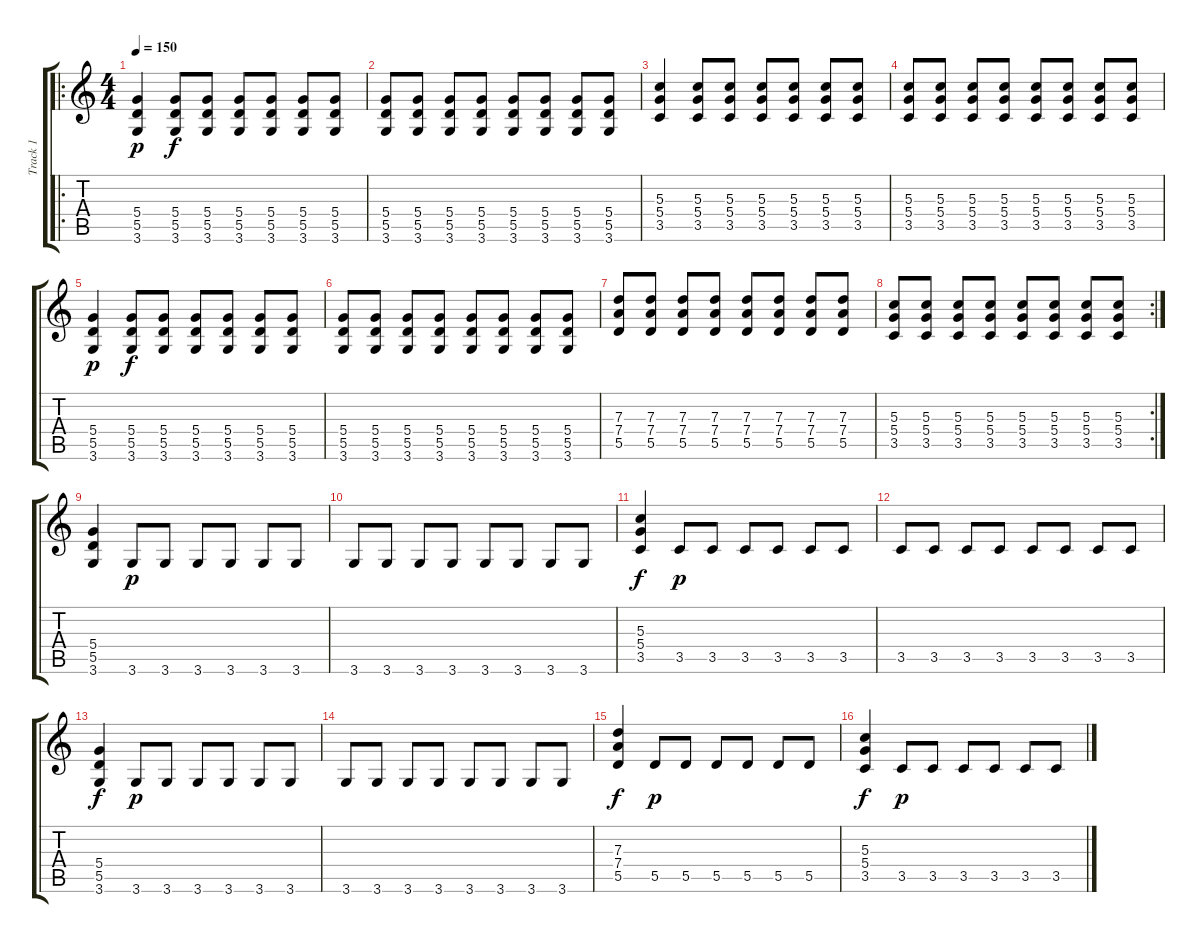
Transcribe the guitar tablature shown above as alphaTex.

\track ("Track 1" "Track 1") {instrument overdrivenguitar}
\staff {score tabs}
\tuning (E4 B3 G3 D3 A2 E2) {hide}
\ro
\ts (4 4)
\tempo 150
\clef g2
\ks c
(5.4 5.5 3.6).4{dy p} (5.4 5.5 3.6).8{dy f} (5.4 5.5 3.6).8 (5.4 5.5 3.6).8 (5.4 5.5 3.6).8 (5.4 5.5 3.6).8 (5.4 5.5 3.6).8 |
(5.4 5.5 3.6).8 (5.4 5.5 3.6).8 (5.4 5.5 3.6).8 (5.4 5.5 3.6).8 (5.4 5.5 3.6).8 (5.4 5.5 3.6).8 (5.4 5.5 3.6).8 (5.4 5.5 3.6).8 |
(5.3 5.4 3.5).4 (5.3 5.4 3.5).8 (5.3 5.4 3.5).8 (5.3 5.4 3.5).8 (5.3 5.4 3.5).8 (5.3 5.4 3.5).8 (5.3 5.4 3.5).8 |
(5.3 5.4 3.5).8 (5.3 5.4 3.5).8 (5.3 5.4 3.5).8 (5.3 5.4 3.5).8 (5.3 5.4 3.5).8 (5.3 5.4 3.5).8 (5.3 5.4 3.5).8 (5.3 5.4 3.5).8 |
(5.4 5.5 3.6).4{dy p} (5.4 5.5 3.6).8{dy f} (5.4 5.5 3.6).8 (5.4 5.5 3.6).8 (5.4 5.5 3.6).8 (5.4 5.5 3.6).8 (5.4 5.5 3.6).8 |
(5.4 5.5 3.6).8 (5.4 5.5 3.6).8 (5.4 5.5 3.6).8 (5.4 5.5 3.6).8 (5.4 5.5 3.6).8 (5.4 5.5 3.6).8 (5.4 5.5 3.6).8 (5.4 5.5 3.6).8 |
(7.3 7.4 5.5).8 (7.3 7.4 5.5).8 (7.3 7.4 5.5).8 (7.3 7.4 5.5).8 (7.3 7.4 5.5).8 (7.3 7.4 5.5).8 (7.3 7.4 5.5).8 (7.3 7.4 5.5).8 |
\rc 2
(5.3 5.4 3.5).8 (5.3 5.4 3.5).8 (5.3 5.4 3.5).8 (5.3 5.4 3.5).8 (5.3 5.4 3.5).8 (5.3 5.4 3.5).8 (5.3 5.4 3.5).8 (5.3 5.4 3.5).8 |
(5.4 5.5 3.6).4 3.6.8{dy p} 3.6.8 3.6.8 3.6.8 3.6.8 3.6.8 |
3.6.8 3.6.8 3.6.8 3.6.8 3.6.8 3.6.8 3.6.8 3.6.8 |
(5.3 5.4 3.5).4{dy f} 3.5.8{dy p} 3.5.8 3.5.8 3.5.8 3.5.8 3.5.8 |
3.5.8 3.5.8 3.5.8 3.5.8 3.5.8 3.5.8 3.5.8 3.5.8 |
(5.4 5.5 3.6).4{dy f} 3.6.8{dy p} 3.6.8 3.6.8 3.6.8 3.6.8 3.6.8 |
3.6.8 3.6.8 3.6.8 3.6.8 3.6.8 3.6.8 3.6.8 3.6.8 |
(7.3 7.4 5.5).4{dy f} 5.5.8{dy p} 5.5.8 5.5.8 5.5.8 5.5.8 5.5.8 |
(5.3 5.4 3.5).4{dy f} 3.5.8{dy p} 3.5.8 3.5.8 3.5.8 3.5.8 3.5.8
